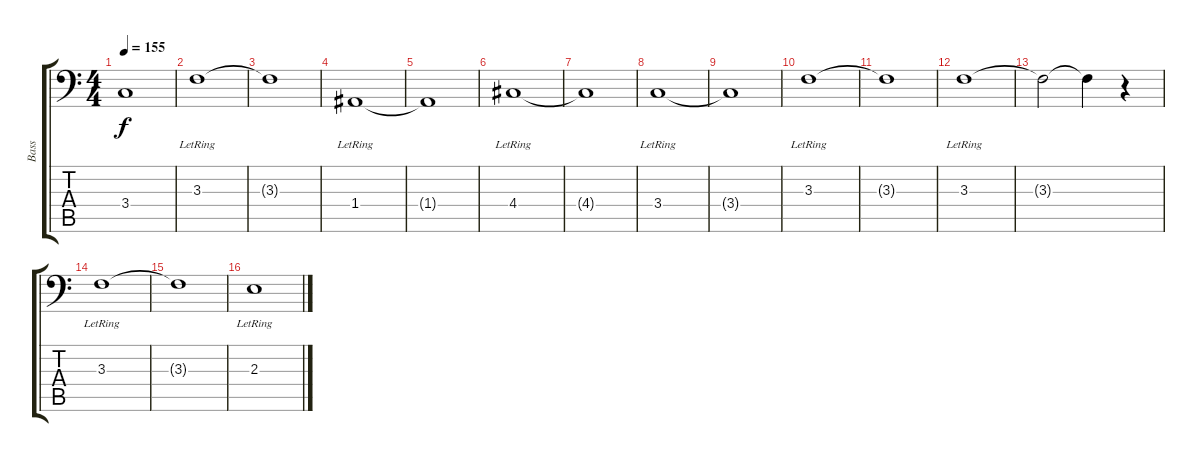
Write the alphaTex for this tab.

\track ("Bass" "Bass") {instrument electricbassfinger}
\staff {score tabs}
\tuning (C3 G2 D2 A1 E1 B0) {hide}
\ts (4 4)
\tempo 155
\clef f4
\ks c
3.4{t}.1{dy f} |
3.3{lr}.1 |
3.3{t}.1 |
1.4{lr}.1 |
1.4{t}.1 |
4.4{lr}.1 |
4.4{t}.1 |
3.4{lr}.1 |
3.4{t}.1 |
3.3{lr}.1 |
3.3{t}.1 |
3.3{lr}.1 |
3.3{t}.2 3.3{t}.4 r.4 |
3.3{lr}.1 |
3.3{t}.1 |
2.3{lr}.1
